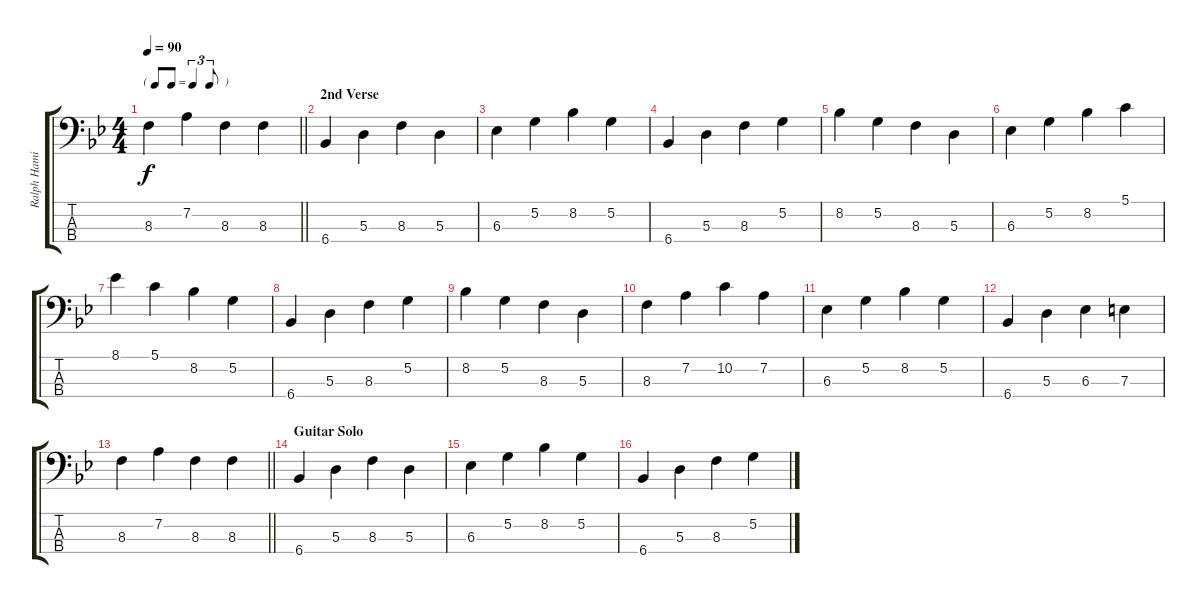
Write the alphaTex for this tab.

\track ("Ralph Hamilton - Upright Bass" "Ralph Hami") {instrument acousticbass}
\staff {score tabs}
\tuning (G2 D2 A1 E1) {hide}
\ts (4 4)
\tf triplet8th
\tempo 90
\clef f4
\barLineRight lightlight
\ks bb
8.3.4{dy f} 7.2.4 8.3.4 8.3.4 |
\section ("" "2nd Verse")
6.4.4 5.3.4 8.3.4 5.3.4 |
6.3.4 5.2.4 8.2.4 5.2.4 |
6.4.4 5.3.4 8.3.4 5.2.4 |
8.2.4 5.2.4 8.3.4 5.3.4 |
6.3.4 5.2.4 8.2.4 5.1.4 |
8.1.4 5.1.4 8.2.4 5.2.4 |
6.4.4 5.3.4 8.3.4 5.2.4 |
8.2.4 5.2.4 8.3.4 5.3.4 |
8.3.4 7.2.4 10.2.4 7.2.4 |
6.3.4 5.2.4 8.2.4 5.2.4 |
6.4.4 5.3.4 6.3.4 7.3.4 |
\barLineRight lightlight
8.3.4 7.2.4 8.3.4 8.3.4 |
\section ("" "Guitar Solo")
6.4.4 5.3.4 8.3.4 5.3.4 |
6.3.4 5.2.4 8.2.4 5.2.4 |
6.4.4 5.3.4 8.3.4 5.2.4
